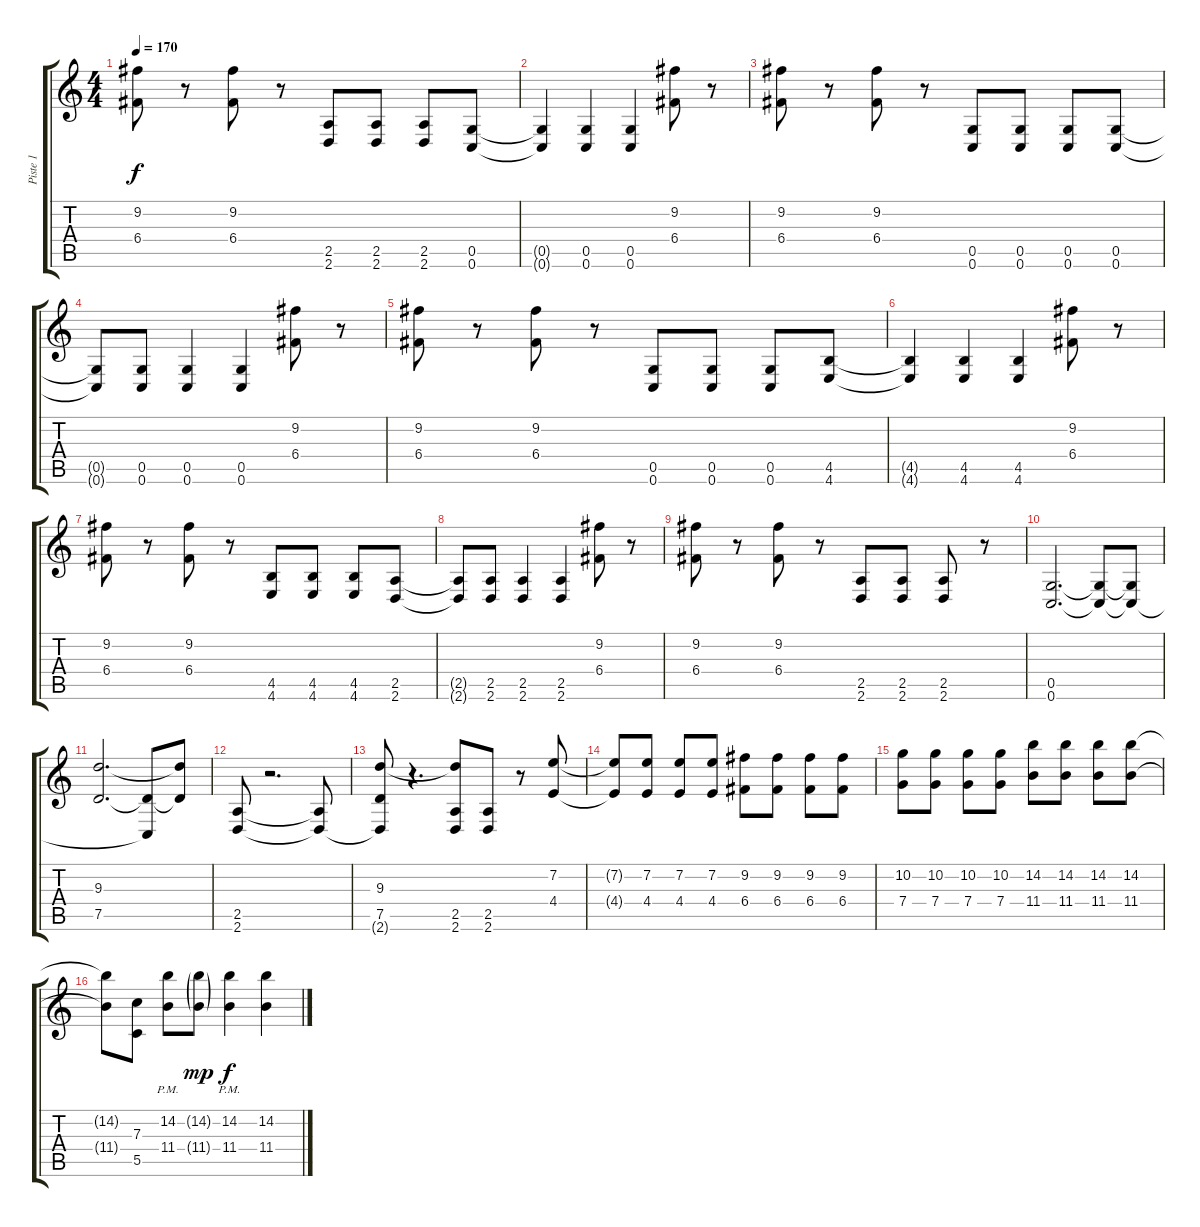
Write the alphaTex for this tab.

\track ("Piste 1" "Piste 1") {instrument distortionguitar}
\staff {score tabs}
\tuning (D4 A3 F3 C3 G2 C2) {hide}
\ts (4 4)
\tempo 170
\clef g2
\ks c
(9.2 6.4).8{dy f} r.8 (9.2 6.4).8 r.8 (2.5 2.6).8 (2.5 2.6).8 (2.5 2.6).8 (0.5 0.6).8 |
(0.5{t} 0.6{t}).4 (0.5 0.6).4 (0.5 0.6).4 (9.2 6.4).8 r.8 |
(9.2 6.4).8 r.8 (9.2 6.4).8 r.8 (0.5 0.6).8 (0.5 0.6).8 (0.5 0.6).8 (0.5 0.6).8 |
(0.5{t} 0.6{t}).8 (0.5 0.6).8 (0.5 0.6).4 (0.5 0.6).4 (9.2 6.4).8 r.8 |
(9.2 6.4).8 r.8 (9.2 6.4).8 r.8 (0.5 0.6).8 (0.5 0.6).8 (0.5 0.6).8 (4.5 4.6).8 |
(4.5{t} 4.6{t}).4 (4.5 4.6).4 (4.5 4.6).4 (9.2 6.4).8 r.8 |
(9.2 6.4).8 r.8 (9.2 6.4).8 r.8 (4.5 4.6).8 (4.5 4.6).8 (4.5 4.6).8 (2.5 2.6).8 |
(2.5{t} 2.6{t}).8 (2.5 2.6).8 (2.5 2.6).4 (2.5 2.6).4 (9.2 6.4).8 r.8 |
(9.2 6.4).8 r.8 (9.2 6.4).8 r.8 (2.5 2.6).8 (2.5 2.6).8 (2.5 2.6).8 r.8 |
(0.5 0.6).2{d} (0.5{t} 0.6{t}).8 (0.5{t} 0.6{t}).8 |
(9.3 7.5).2{d} (7.5{t} 0.6{t}).8 (9.3{t} 7.5{t}).8 |
(2.5 2.6).8 r.2{d} (2.5{t} 2.6{t}).8 |
(9.3 7.5 2.6{t}).8 r.4{d} (9.3{t} 2.5 2.6).8 (2.5 2.6).8 r.8 (7.2 4.4).8{volume 12} |
(7.2{t} 4.4{t}).8 (7.2 4.4).8 (7.2 4.4).8 (7.2 4.4).8 (9.2 6.4).8 (9.2 6.4).8 (9.2 6.4).8 (9.2 6.4).8 |
(10.2 7.4).8 (10.2 7.4).8 (10.2 7.4).8 (10.2 7.4).8 (14.2 11.4).8 (14.2 11.4).8 (14.2 11.4).8 (14.2 11.4).8 |
(14.2{t} 11.4{t}).8 (7.3 5.5).8 (14.2{pm} 11.4{pm}).8 (14.2{g} 11.4{g}).8{dy mp} (14.2{pm} 11.4{pm}).4{dy f} (14.2 11.4).4
